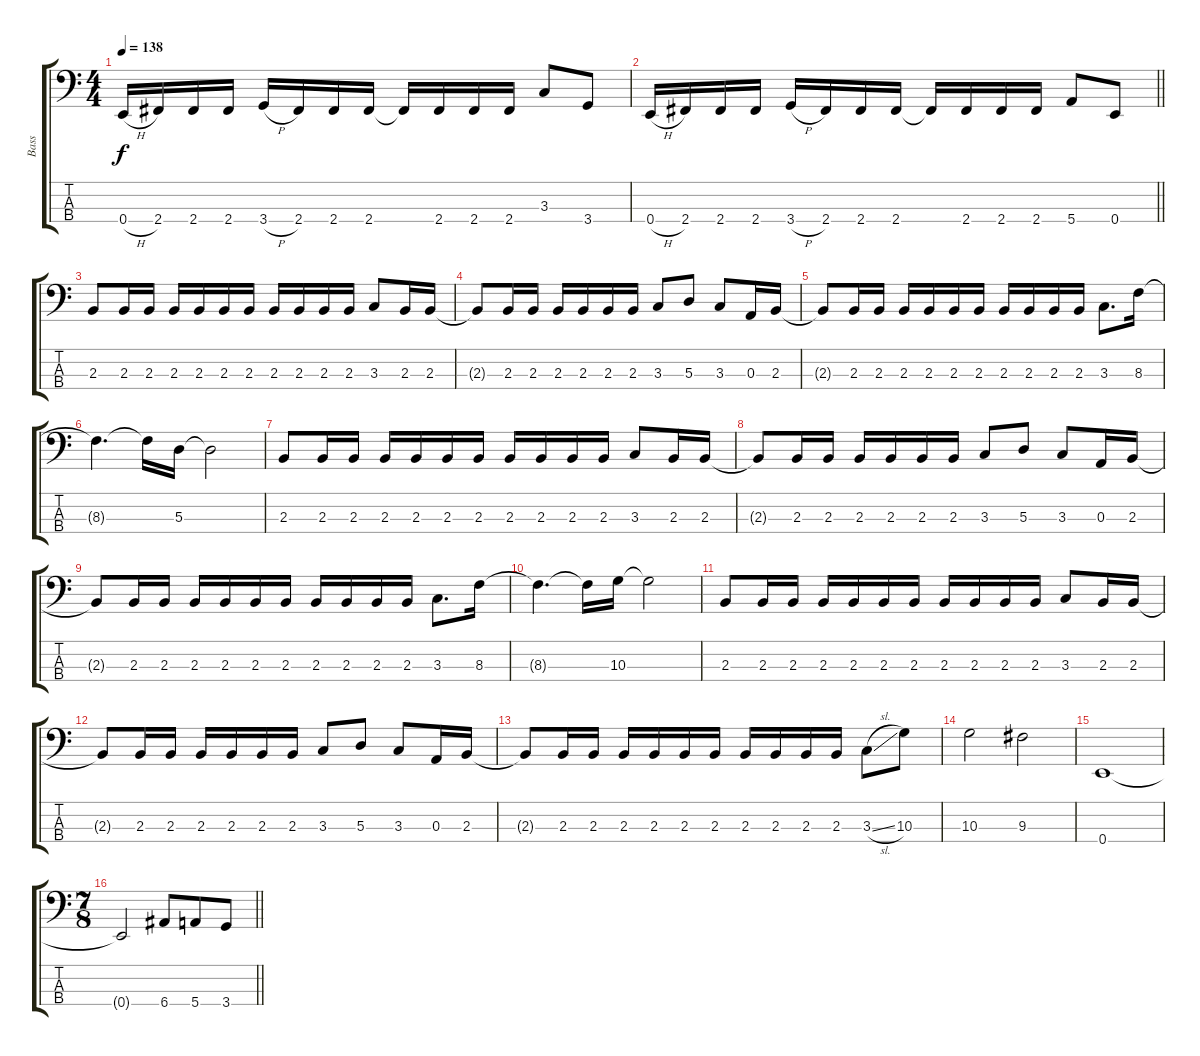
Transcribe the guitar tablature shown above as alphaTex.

\track ("Bass" "Bass") {instrument electricbassfinger}
\staff {score tabs}
\tuning (G2 D2 A1 E1) {hide}
\ts (4 4)
\tempo 138
\clef f4
\ks c
0.4{h}.16{dy f} 2.4.16 2.4.16 2.4.16 3.4{h}.16 2.4.16 2.4.16 2.4.16 2.4{t}.16 2.4.16 2.4.16 2.4.16 3.3.8 3.4.8 |
\barLineRight lightlight
0.4{h}.16 2.4.16 2.4.16 2.4.16 3.4{h}.16 2.4.16 2.4.16 2.4.16 2.4{t}.16 2.4.16 2.4.16 2.4.16 5.4.8 0.4.8 |
2.3.8 2.3.16 2.3.16 2.3.16 2.3.16 2.3.16 2.3.16 2.3.16 2.3.16 2.3.16 2.3.16 3.3.8 2.3.16 2.3.16 |
2.3{t}.8 2.3.16 2.3.16 2.3.16 2.3.16 2.3.16 2.3.16 3.3.8 5.3.8 3.3.8 0.3.16 2.3.16 |
2.3{t}.8 2.3.16 2.3.16 2.3.16 2.3.16 2.3.16 2.3.16 2.3.16 2.3.16 2.3.16 2.3.16 3.3.8{d} 8.3.16 |
8.3{t}.4{d} 8.3{t}.16 5.3.16 5.3{t}.2 |
2.3.8 2.3.16 2.3.16 2.3.16 2.3.16 2.3.16 2.3.16 2.3.16 2.3.16 2.3.16 2.3.16 3.3.8 2.3.16 2.3.16 |
2.3{t}.8 2.3.16 2.3.16 2.3.16 2.3.16 2.3.16 2.3.16 3.3.8 5.3.8 3.3.8 0.3.16 2.3.16 |
2.3{t}.8 2.3.16 2.3.16 2.3.16 2.3.16 2.3.16 2.3.16 2.3.16 2.3.16 2.3.16 2.3.16 3.3.8{d} 8.3.16 |
8.3{t}.4{d} 8.3{t}.16 10.3.16 10.3{t}.2 |
2.3.8 2.3.16 2.3.16 2.3.16 2.3.16 2.3.16 2.3.16 2.3.16 2.3.16 2.3.16 2.3.16 3.3.8 2.3.16 2.3.16 |
2.3{t}.8 2.3.16 2.3.16 2.3.16 2.3.16 2.3.16 2.3.16 3.3.8 5.3.8 3.3.8 0.3.16 2.3.16 |
2.3{t}.8 2.3.16 2.3.16 2.3.16 2.3.16 2.3.16 2.3.16 2.3.16 2.3.16 2.3.16 2.3.16 3.3{sl}.8 10.3.8 |
10.3.2 9.3.2 |
0.4.1 |
\ts (7 8)
\barLineRight lightlight
0.4{t}.2 6.4.8 5.4.8 3.4.8
